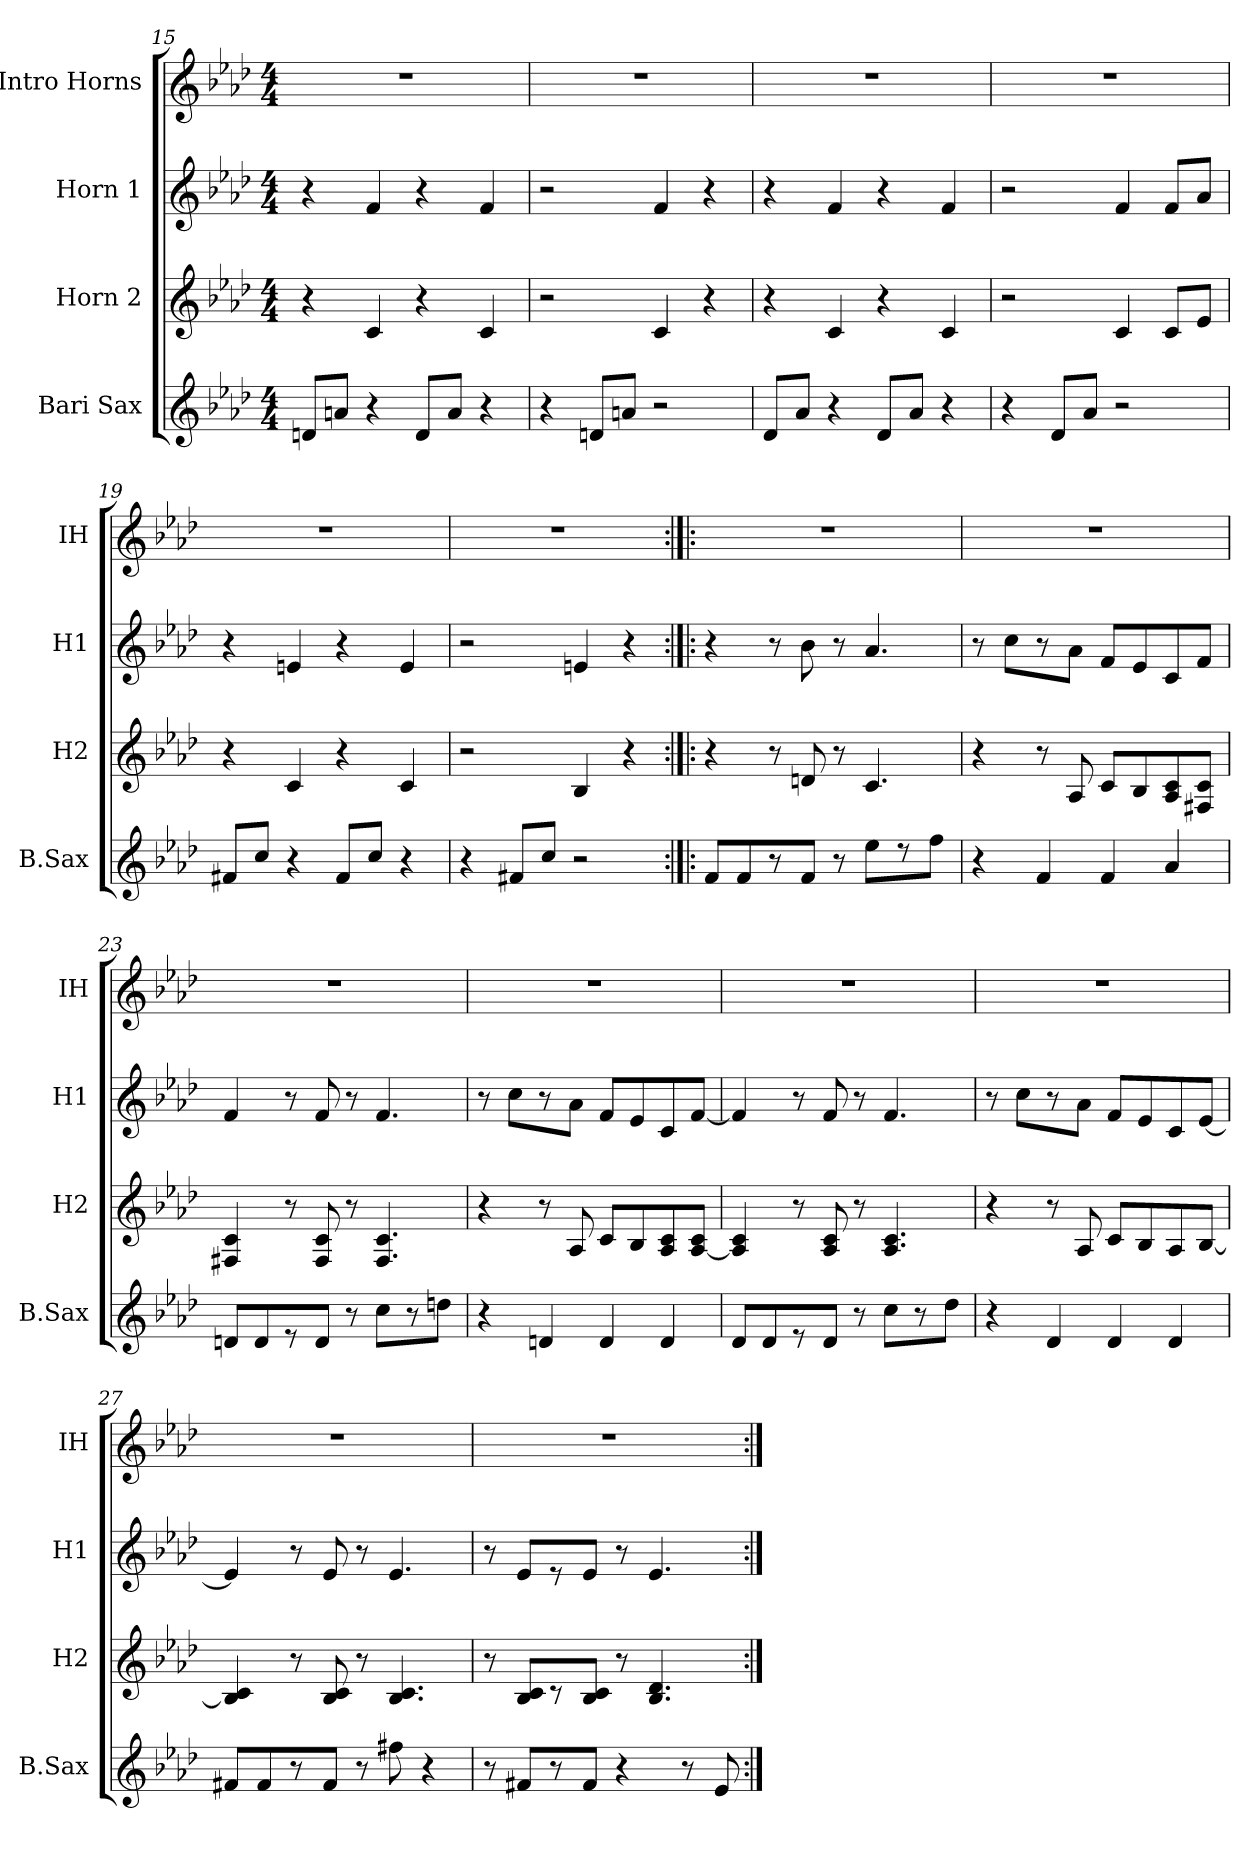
**kern	**kern	**kern	**kern
*part4	*part3	*part2	*part1
*staff4	*staff3	*staff2	*staff1
*I"Bari Sax	*I"Horn 2	*I"Horn 1	*I"Intro Horns
*I'B.Sax	*I'H2	*I'H1	*I'IH
*clefG2	*clefG2	*clefG2	*clefG2
*k[b-e-a-d-]	*k[b-e-a-d-]	*k[b-e-a-d-]	*k[b-e-a-d-]
*A-:	*A-:	*A-:	*A-:
*M4/4	*M4/4	*M4/4	*M4/4
=15	=15	=15	=15
8dn/L	4r	4r	1r
8an/J	.	.	.
4r	4c/	4f/	.
8d/L	4r	4r	.
8a/J	.	.	.
4r	4c/	4f/	.
=16	=16	=16	=16
4r	2r	2r	1r
8dn/L	.	.	.
8an/J	.	.	.
2r	4c/	4f/	.
.	4r	4r	.
=17	=17	=17	=17
8d-/L	4r	4r	1r
8a-/J	.	.	.
4r	4c/	4f/	.
8d-/L	4r	4r	.
8a-/J	.	.	.
4r	4c/	4f/	.
=18	=18	=18	=18
4r	2r	2r	1r
8d-/L	.	.	.
8a-/J	.	.	.
2r	4c/	4f/	.
.	8c/L	8f/L	.
.	8e-/J	8a-/J	.
!!LO:LB:g=z
=19	=19	=19	=19
8f#X/L	4r	4r	1r
8cc/J	.	.	.
4r	4c/	4en/	.
8f#/L	4r	4r	.
8cc/J	.	.	.
4r	4c/	4e/	.
=20	=20	=20	=20
4r	2r	2r	1r
8f#X/L	.	.	.
8cc/J	.	.	.
2r	4B-/	4en/	.
.	4r	4r	.
=21:|!|:	=21:|!|:	=21:|!|:	=21:|!|:
8f/L	4r	4r	1r
8f/	.	.	.
8r	8r	8r	.
8f/J	8dn/	8b-\	.
8r	8r	8r	.
8ee-\L	4.c/	4.a-/	.
8r	.	.	.
8ff\J	.	.	.
=22	=22	=22	=22
4r	4r	8r	1r
.	.	8cc\L	.
4f/	8r	8r	.
.	8A-/	8a-\J	.
4f/	8c/L	8f/L	.
.	8B-/	8e-/	.
4a-/	8A-/ 8c/	8c/	.
.	8F#X/ 8c/J	8f/J	.
!!LO:PB:g=z
=23	=23	=23	=23
8dn/L	4F#X/ 4c/	4f/	1r
8d/	.	.	.
8r	8r	8r	.
8d/J	8F#/ 8c/	8f/	.
8r	8r	8r	.
8cc\L	4.F#/ 4.c/	4.f/	.
8r	.	.	.
8ddn\J	.	.	.
=24	=24	=24	=24
4r	4r	8r	1r
.	.	8cc\L	.
4dn/	8r	8r	.
.	8A-/	8a-\J	.
4d/	8c/L	8f/L	.
.	8B-/	8e-/	.
4d/	8A-/ 8c/	8c/	.
.	[8A-/ 8c/J	[8f/J	.
=25	=25	=25	=25
8d-/L	4A-/] 4c/	4f/]	1r
8d-/	.	.	.
8r	8r	8r	.
8d-/J	8A-/ 8c/	8f/	.
8r	8r	8r	.
8cc\L	4.A-/ 4.c/	4.f/	.
8r	.	.	.
8dd-\J	.	.	.
=26	=26	=26	=26
4r	4r	8r	1r
.	.	8cc\L	.
4d-/	8r	8r	.
.	8A-/	8a-\J	.
4d-/	8c/L	8f/L	.
.	8B-/	8e-/	.
4d-/	8A-/	8c/	.
.	[8B-/J	[8e-/J	.
!!LO:LB:g=z
=27	=27	=27	=27
8f#X/L	4B-/] 4c/	4e-/]	1r
8f#/	.	.	.
8r	8r	8r	.
8f#/J	8B-/ 8c/	8e-/	.
8r	8r	8r	.
8ff#X\	4.B-/ 4.c/	4.e-/	.
4r	.	.	.
=28	=28	=28	=28
8r	8r	8r	1r
8f#X/L	8B-/ 8c/L	8e-/L	.
8r	8r	8r	.
8f#/J	8B-/ 8c/J	8e-/J	.
4r	8r	8r	.
.	4.B-/ 4.d-/	4.e-/	.
8r	.	.	.
8e-/	.	.	.
=:|!	=:|!	=:|!	=:|!
*-	*-	*-	*-
